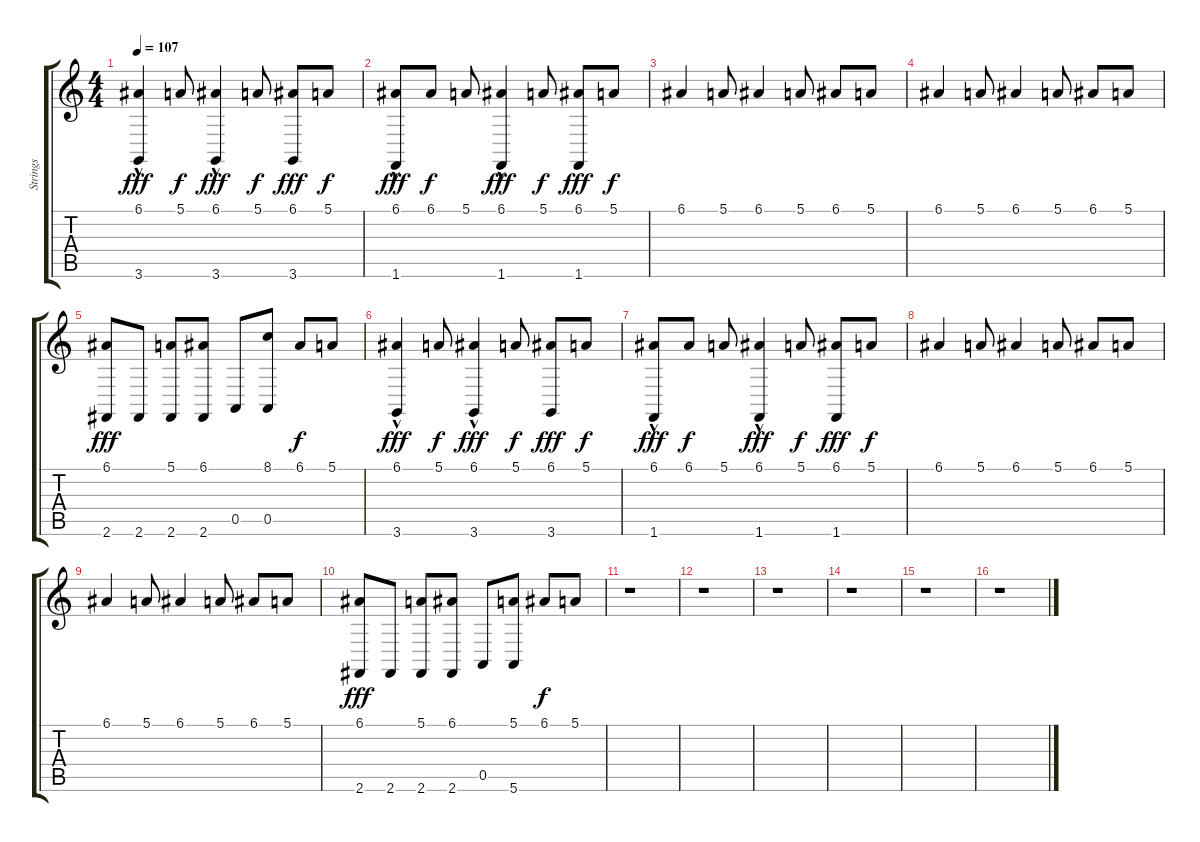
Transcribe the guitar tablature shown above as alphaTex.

\track ("Strings" "Strings") {instrument stringensemble2}
\staff {score tabs}
\tuning (E4 B3 G3 D3 A2 E2) {hide}
\ts (4 4)
\tempo 107
\clef g2
\ks c
(6.1 3.6{hac}).4{dy fff volume 11 balance 8} 5.1.8{dy f} (6.1 3.6{hac}).4{dy fff} 5.1.8{dy f} (6.1 3.6).8{dy fff} 5.1.8{dy f} |
(6.1 1.6{hac}).8{dy fff} 6.1.8{dy f} 5.1.8 (6.1 1.6{hac}).4{dy fff} 5.1.8{dy f} (6.1 1.6).8{dy fff} 5.1.8{dy f} |
6.1.4 5.1.8 6.1.4 5.1.8 6.1.8 5.1.8 |
6.1.4 5.1.8 6.1.4 5.1.8 6.1.8 5.1.8 |
(6.1 2.6).8{dy fff} 2.6.8 (5.1 2.6).8 (6.1 2.6).8 0.5.8 (8.1 0.5).8 6.1.8{dy f} 5.1.8 |
(6.1 3.6{hac}).4{dy fff} 5.1.8{dy f} (6.1 3.6{hac}).4{dy fff} 5.1.8{dy f} (6.1 3.6).8{dy fff} 5.1.8{dy f} |
(6.1 1.6{hac}).8{dy fff} 6.1.8{dy f} 5.1.8 (6.1 1.6{hac}).4{dy fff} 5.1.8{dy f} (6.1 1.6).8{dy fff} 5.1.8{dy f} |
6.1.4 5.1.8 6.1.4 5.1.8 6.1.8 5.1.8 |
6.1.4 5.1.8 6.1.4 5.1.8 6.1.8 5.1.8 |
(6.1 2.6).8{dy fff} 2.6.8 (5.1 2.6).8 (6.1 2.6).8 0.5.8 (5.1 5.6).8 6.1.8{dy f} 5.1.8 |
r.1 |
r.1 |
r.1 |
r.1 |
r.1 |
r.1
